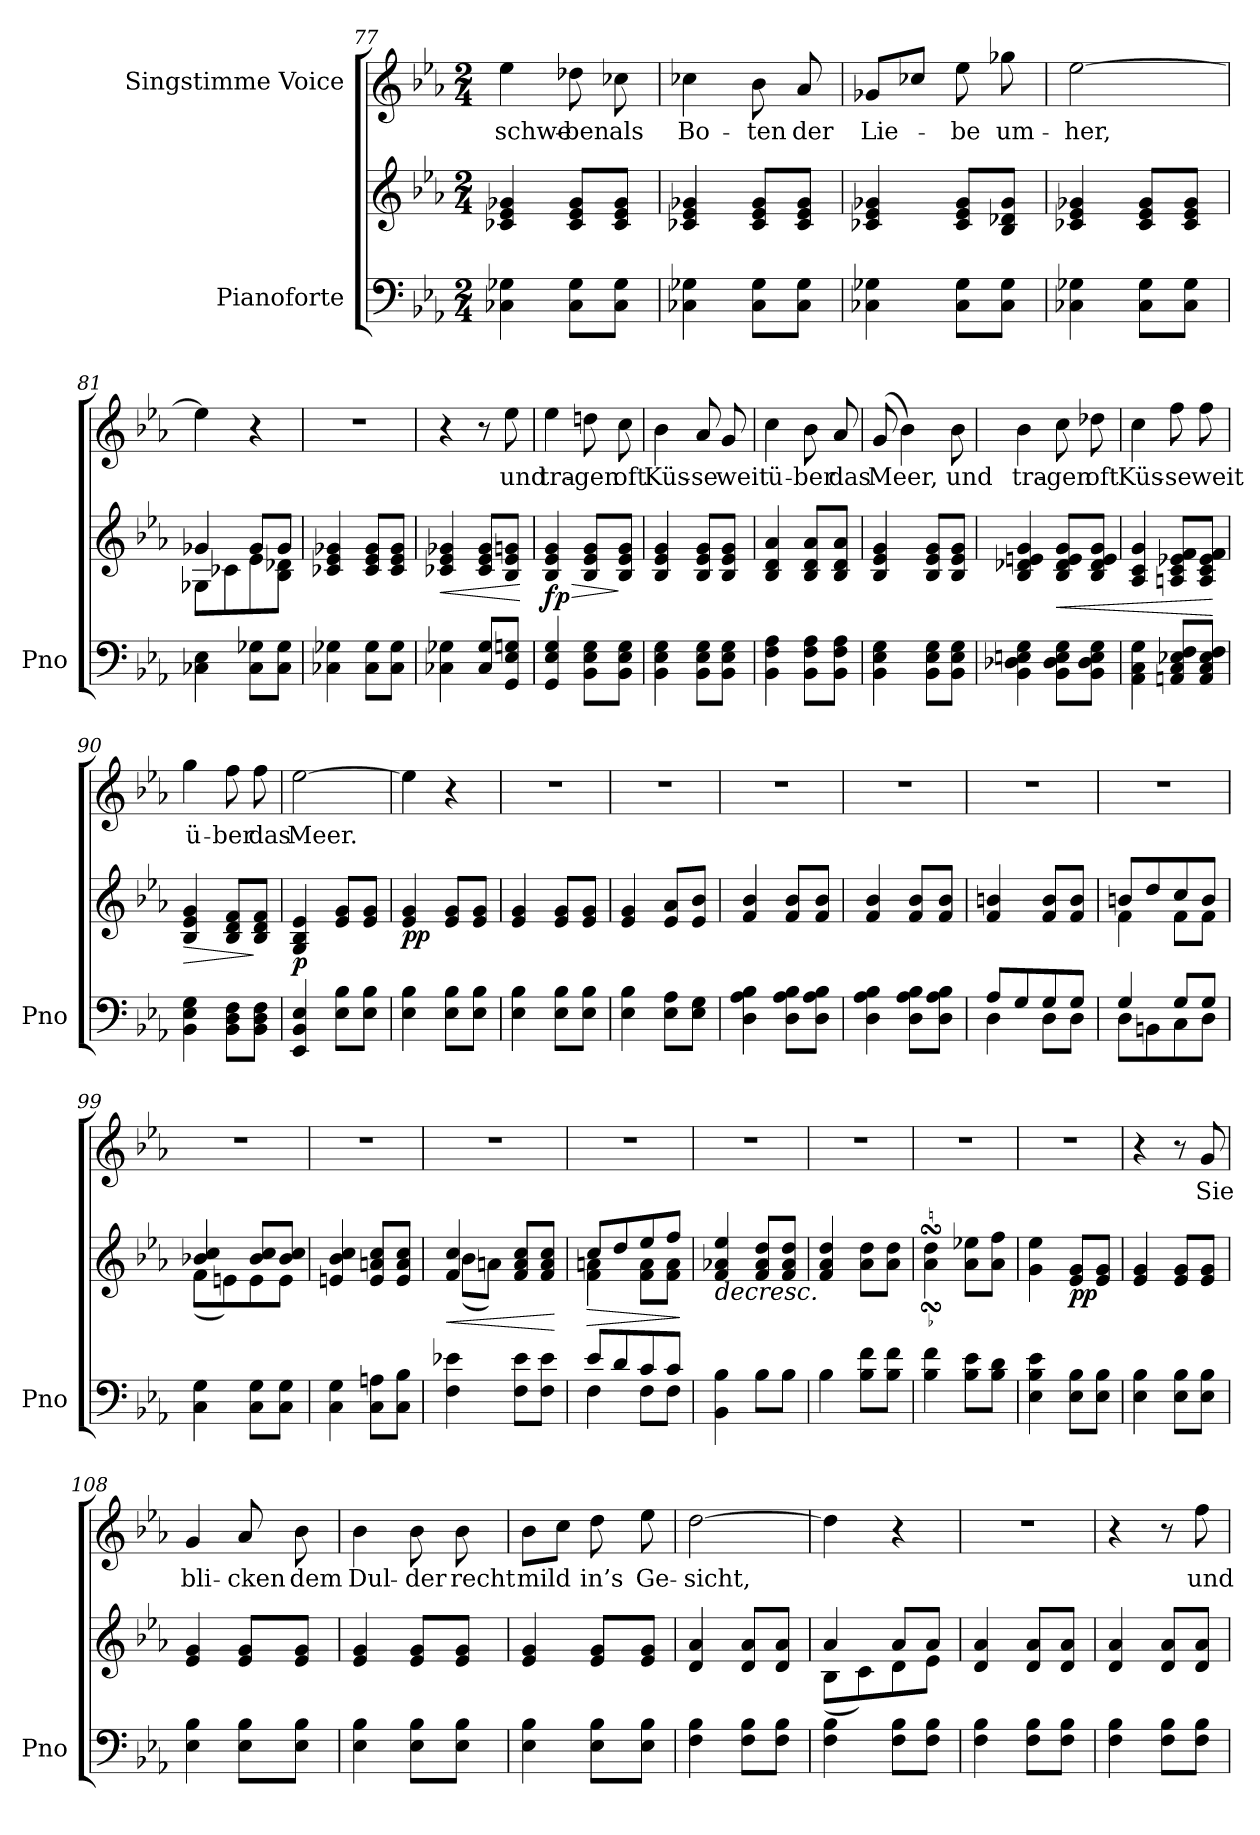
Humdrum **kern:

**kern	**kern	**dynam	**kern	**text
*part2	*part2	*part2	*part1	*part1
*staff3	*staff2	*staff2/3	*staff1	*staff1
*I"Pianoforte	*	*	*I"Singstimme                       Voice	*
*I'Pno	*	*	*	*
*clefF4	*clefG2	*	*clefG2	*
*k[b-e-a-]	*k[b-e-a-]	*	*k[b-e-a-]	*
*M2/4	*M2/4	*	*M2/4	*
=77	=77	=77	=77	=77
!	!	!	!	!LO:LY:b
4C-X\ 4G-X\	4c-X/ 4e-/ 4g-X/	.	4ee-\	schwe-
!	!	!	!	!LO:LY:b
8C-\ 8G-\L	8c-/ 8e-/ 8g-/L	.	8dd-X\	-ben
!	!	!	!	!LO:LY:b
8C-\ 8G-\J	8c-/ 8e-/ 8g-/J	.	8cc-X\	als
!!LO:LB:g=z
=78	=78	=78	=78	=78
!	!	!	!	!LO:LY:b
4C-X\ 4G-X\	4c-X/ 4e-/ 4g-X/	.	4cc-X\	Bo-
!	!	!	!	!LO:LY:b
8C-\ 8G-\L	8c-/ 8e-/ 8g-/L	.	8b-\	-ten
!	!	!	!	!LO:LY:b
8C-\ 8G-\J	8c-/ 8e-/ 8g-/J	.	8a-/	der
=79	=79	=79	=79	=79
!	!	!	!	!LO:LY:b
4C-X\ 4G-X\	4c-X/ 4e-/ 4g-X/	.	8g-X/L	Lie-
.	.	.	8cc-X/J	.
!	!	!	!	!LO:LY:b
8C-\ 8G-\L	8c-/ 8e-/ 8g-/L	.	8ee-\	-be
!	!	!	!	!LO:LY:b
8C-\ 8G-\J	8B-/ 8d-X/ 8g-/J	.	8gg-X\	um-
=80	=80	=80	=80	=80
!	!	!	!	!LO:LY:b
4C-X\ 4G-X\	4c-X/ 4e-/ 4g-X/	.	[2ee-\	-her,
8C-\ 8G-\L	8c-/ 8e-/ 8g-/L	.	.	.
8C-\ 8G-\J	8c-/ 8e-/ 8g-/J	.	.	.
=81	=81	=81	=81	=81
*	*^	*	*	*
4C-X\ 4E-\	4g-X/	8G-X\L	.	4ee-\]	.
.	.	8c-X\	.	.	.
8C-\ 8G-X\L	8g-/L	8e-\	.	4r	.
8C-\ 8G-\J	8g-/J	8B-\ 8d-X\J	.	.	.
*	*v	*v	*	*	*
=82	=82	=82	=82	=82
4C-X\ 4G-X\	4c-X/ 4e-/ 4g-X/	.	2r	.
8C-\ 8G-\L	8c-/ 8e-/ 8g-/L	.	.	.
8C-\ 8G-\J	8c-/ 8e-/ 8g-/J	.	.	.
=83	=83	=83	=83	=83
!	!	!LO:HP:b	!	!
4C-X\ 4G-X\	4c-X/ 4e-/ 4g-X/	<	4r	.
8C-/ 8G-/L	8c-/ 8e-/ 8g-/L	.	8r	.
!	!	!	!	!LO:LY:b
8GG/ 8E-/ 8Gn/J	8B-/ 8e-/ 8gn/J	.	8ee-\	und
.	.	[	.	.
=84	=84	=84	=84	=84
!	!	!LO:HP:b	!	!LO:LY:b
!	!	!LO:DY:n=1:b	!	!
4GG/ 4E-/ 4G/	4B-/ 4e-/ 4g/	> fp	4ee-\	tra-
!	!	!	!	!LO:LY:b
8BB-\ 8E-\ 8G\L	8B-/ 8e-/ 8g/L	.	8ddn\	-gen
!	!	!	!	!LO:LY:b
8BB-\ 8E-\ 8G\J	8B-/ 8e-/ 8g/J	]	8cc\	oft
!!LO:LB:g=z
=85	=85	=85	=85	=85
!	!	!	!	!LO:LY:b
4BB-\ 4E-\ 4G\	4B-/ 4e-/ 4g/	.	4b-\	Küs-
!	!	!	!	!LO:LY:b
8BB-\ 8E-\ 8G\L	8B-/ 8e-/ 8g/L	.	8a-/	-se
!	!	!	!	!LO:LY:b
8BB-\ 8E-\ 8G\J	8B-/ 8e-/ 8g/J	.	8g/	weit
=86	=86	=86	=86	=86
!	!	!	!	!LO:LY:b
4BB-\ 4F\ 4A-\	4B-/ 4d/ 4a-/	.	4cc\	ü-
!	!	!	!	!LO:LY:b
8BB-\ 8F\ 8A-\L	8B-/ 8d/ 8a-/L	.	8b-\	-ber
!	!	!	!	!LO:LY:b
8BB-\ 8F\ 8A-\J	8B-/ 8d/ 8a-/J	.	8a-/	das
=87	=87	=87	=87	=87
!	!	!	!	!LO:LY:b
4BB-\ 4E-\ 4G\	4B-/ 4e-/ 4g/	.	(>8g/	Meer,
.	.	.	4b-\)	.
8BB-\ 8E-\ 8G\L	8B-/ 8e-/ 8g/L	.	.	.
!	!	!	!	!LO:LY:b
8BB-\ 8E-\ 8G\J	8B-/ 8e-/ 8g/J	.	8b-\	und
=88	=88	=88	=88	=88
!	!	!	!	!LO:LY:b
4BB-\ 4D-X\ 4En\ 4G\	4B-/ 4d-X/ 4en/ 4g/	.	4b-\	tra-
!	!	!LO:HP:b	!	!LO:LY:b
8BB-\ 8D-\ 8E\ 8G\L	8B-/ 8d-/ 8e/ 8g/L	<	8cc\	-gen
!	!	!	!	!LO:LY:b
8BB-\ 8D-\ 8E\ 8G\J	8B-/ 8d-/ 8e/ 8g/J	.	8dd-X\	oft
=89	=89	=89	=89	=89
!	!	!	!	!LO:LY:b
4AA-\ 4C\ 4G\	4A-/ 4c/ 4g/	.	4cc\	Küs-
!	!	!	!	!LO:LY:b
8AAn/ 8C/ 8E-X/ 8F/L	8An/ 8c/ 8e-X/ 8f/L	.	8ff\	-se
!	!	!	!	!LO:LY:b
8AA/ 8C/ 8E-/ 8F/J	8A/ 8c/ 8e-/ 8f/J	.	8ff\	weit
.	.	[	.	.
=90	=90	=90	=90	=90
!	!	!LO:HP:b	!	!LO:LY:b
4BB-\ 4E-\ 4G\	4B-/ 4e-/ 4g/	>	4gg\	ü-
!	!	!	!	!LO:LY:b
8BB-\ 8D\ 8F\L	8B-/ 8d/ 8f/L	.	8ff\	-ber
!	!	!	!	!LO:LY:b
8BB-\ 8D\ 8F\J	8B-/ 8d/ 8f/J	]	8ff\	das
=91	=91	=91	=91	=91
!	!	!LO:DY:b	!	!LO:LY:b
4EE-/ 4BB-/ 4E-/	4G/ 4B-/ 4e-/	p	[2ee-\	Meer.
8E-\ 8B-\L	8e-/ 8g/L	.	.	.
8E-\ 8B-\J	8e-/ 8g/J	.	.	.
!!LO:LB:g=z
=92	=92	=92	=92	=92
!	!	!LO:DY:b	!	!
4E-\ 4B-\	4e-/ 4g/	pp	4ee-\]	.
8E-\ 8B-\L	8e-/ 8g/L	.	4r	.
8E-\ 8B-\J	8e-/ 8g/J	.	.	.
=93	=93	=93	=93	=93
4E-\ 4B-\	4e-/ 4g/	.	2r	.
8E-\ 8B-\L	8e-/ 8g/L	.	.	.
8E-\ 8B-\J	8e-/ 8g/J	.	.	.
=94	=94	=94	=94	=94
4E-\ 4B-\	4e-/ 4g/	.	2r	.
8E-\ 8A-\L	8e-/ 8a-/L	.	.	.
8E-\ 8G\J	8e-/ 8b-/J	.	.	.
=95	=95	=95	=95	=95
4D\ 4A-\ 4B-\	4f/ 4b-/	.	2r	.
8D\ 8A-\ 8B-\L	8f/ 8b-/L	.	.	.
8D\ 8A-\ 8B-\J	8f/ 8b-/J	.	.	.
=96	=96	=96	=96	=96
4D\ 4A-\ 4B-\	4f/ 4b-/	.	2r	.
8D\ 8A-\ 8B-\L	8f/ 8b-/L	.	.	.
8D\ 8A-\ 8B-\J	8f/ 8b-/J	.	.	.
=97	=97	=97	=97	=97
*^	*	*	*	*
8A-/L	4D\	4f/ 4bn/	.	2r	.
8G/	.	.	.	.	.
8G/	8D\L	8f/ 8b/L	.	.	.
8G/J	8D\J	8f/ 8b/J	.	.	.
=98	=98	=98	=98	=98	=98
*	*	*^	*	*	*
4G/	8D\L	8bn/L	4f\	.	2r	.
.	8BBn\	8dd/	.	.	.	.
8G/L	8C\	8cc/	8f\L	.	.	.
8G/J	8D\J	8b/J	8f\J	.	.	.
*v	*v	*	*	*	*	*
=99	=99	=99	=99	=99	=99
4C\ 4G\	4b-X/ 4cc/	(<8f\L	.	2r	.
.	.	8en\)	.	.	.
8C\ 8G\L	8b-/ 8cc/L	8e\	.	.	.
8C\ 8G\J	8b-/ 8cc/J	8e\J	.	.	.
!!LO:LB:g=z
=100	=100	=100	=100	=100	=100
!	!LO:TX:b:i:t=cresc.	!	!	!	!
*	*v	*v	*	*	*
4C\ 4G\	4en/ 4b-/ 4cc/	.	2r	.
8C\ 8An\L	8e/ 8an/ 8cc/L	.	.	.
8C\ 8B-\J	8e/ 8a/ 8cc/J	.	.	.
=101	=101	=101	=101	=101
!	!	!LO:HP:b	!	!
*	*^	*	*	*
4F\ 4e-X\	4f/ 4cc/	(<8b-\L	<	2r	.
.	.	8an\J)	.	.	.
8F\ 8e-\L	8f/ 8a/ 8cc/L	4ryy	.	.	.
8F\ 8e-\J	8f/ 8a/ 8cc/J	.	.	.	.
*	*v	*v	*	*	*
.	.	[	.	.
=102	=102	=102	=102	=102
*^	*	*	*	*
!	!	!	!LO:HP:b	!	!
*	*	*^	*	*	*
8e-/L	4F\	8cc/L	4f\ 4an\	>	2r	.
8d/	.	8dd/	.	.	.	.
8c/	8F\L	8ee-/	8f\ 8a\L	.	.	.
8c/J	8F\J	8ff/J	8f\ 8a\J	.	.	.
*v	*v	*	*	*	*	*
*	*v	*v	*	*	*
.	.	]	.	.
=103	=103	=103	=103	=103
!	!LO:TX:b:i:t=decresc.	!	!	!
4BB-\ 4B-\	4f/ 4a-X/ 4ee-/	.	2r	.
8B-\L	8f/ 8a-/ 8dd/L	.	.	.
8B-\J	8f/ 8a-/ 8dd/J	.	.	.
=104	=104	=104	=104	=104
4B-\	4f/ 4a-/ 4dd/	.	2r	.
8B-\ 8f\L	8a-\ 8dd\L	.	.	.
8B-\ 8f\J	8a-\ 8dd\J	.	.	.
=105	=105	=105	=105	=105
4B-\ 4f\	4a-\sSSS 4dd\sSSS	.	2r	.
8B-\ 8e-\L	8a-\ 8ee-\L	.	.	.
8B-\ 8d\J	8a-\ 8ff\J	.	.	.
=106	=106	=106	=106	=106
4E-\ 4B-\ 4e-\	4g\ 4ee-\	.	2r	.
!	!	!LO:DY:b	!	!
8E-\ 8B-\L	8e-/ 8g/L	pp	.	.
8E-\ 8B-\J	8e-/ 8g/J	.	.	.
=107	=107	=107	=107	=107
4E-\ 4B-\	4e-/ 4g/	.	4r	.
8E-\ 8B-\L	8e-/ 8g/L	.	8r	.
!	!	!	!	!LO:LY:b
8E-\ 8B-\J	8e-/ 8g/J	.	8g/	Sie
!!LO:PB:g=z
=108	=108	=108	=108	=108
!	!	!	!	!LO:LY:b
4E-\ 4B-\	4e-/ 4g/	.	4g/	bli-
!	!	!	!	!LO:LY:b
8E-\ 8B-\L	8e-/ 8g/L	.	8a-/	-cken
!	!	!	!	!LO:LY:b
8E-\ 8B-\J	8e-/ 8g/J	.	8b-\	dem
=109	=109	=109	=109	=109
!	!	!	!	!LO:LY:b
4E-\ 4B-\	4e-/ 4g/	.	4b-\	Dul-
!	!	!	!	!LO:LY:b
8E-\ 8B-\L	8e-/ 8g/L	.	8b-\	-der
!	!	!	!	!LO:LY:b
8E-\ 8B-\J	8e-/ 8g/J	.	8b-\	recht
=110	=110	=110	=110	=110
!	!	!	!	!LO:LY:b
4E-\ 4B-\	4e-/ 4g/	.	8b-\L	mild
.	.	.	8cc\J	.
!	!	!	!	!LO:LY:b
8E-\ 8B-\L	8e-/ 8g/L	.	8dd\	in’s
!	!	!	!	!LO:LY:b
8E-\ 8B-\J	8e-/ 8g/J	.	8ee-\	Ge-
=111	=111	=111	=111	=111
!	!	!	!	!LO:LY:b
4F\ 4B-\	4d/ 4a-/	.	[2dd\	-sicht,
8F\ 8B-\L	8d/ 8a-/L	.	.	.
8F\ 8B-\J	8d/ 8a-/J	.	.	.
=112	=112	=112	=112	=112
*	*^	*	*	*
4F\ 4B-\	4a-/	(<8B-\L	.	4dd\]	.
.	.	8c\)	.	.	.
8F\ 8B-\L	8a-/L	8d\	.	4r	.
8F\ 8B-\J	8a-/J	8e-\J	.	.	.
*	*v	*v	*	*	*
=113	=113	=113	=113	=113
4F\ 4B-\	4d/ 4a-/	.	2r	.
8F\ 8B-\L	8d/ 8a-/L	.	.	.
8F\ 8B-\J	8d/ 8a-/J	.	.	.
=114	=114	=114	=114	=114
4F\ 4B-\	4d/ 4a-/	.	4r	.
8F\ 8B-\L	8d/ 8a-/L	.	8r	.
!	!	!	!	!LO:LY:b
8F\ 8B-\J	8d/ 8a-/J	.	8ff\	und
=	=	=	=	=
*-	*-	*-	*-	*-
